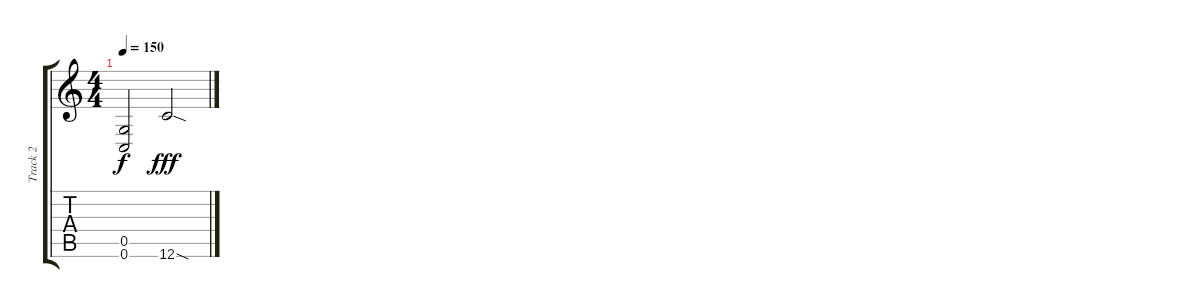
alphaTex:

\track ("Track 2" "Track 2") {instrument distortionguitar}
\staff {score tabs}
\tuning (D4 A3 F3 C3 G2 C2) {hide}
\ts (4 4)
\tempo 150
\clef g2
\ks c
(0.5{t} 0.6{t}).2{dy f} 12.6{sod}.2{dy fff}
